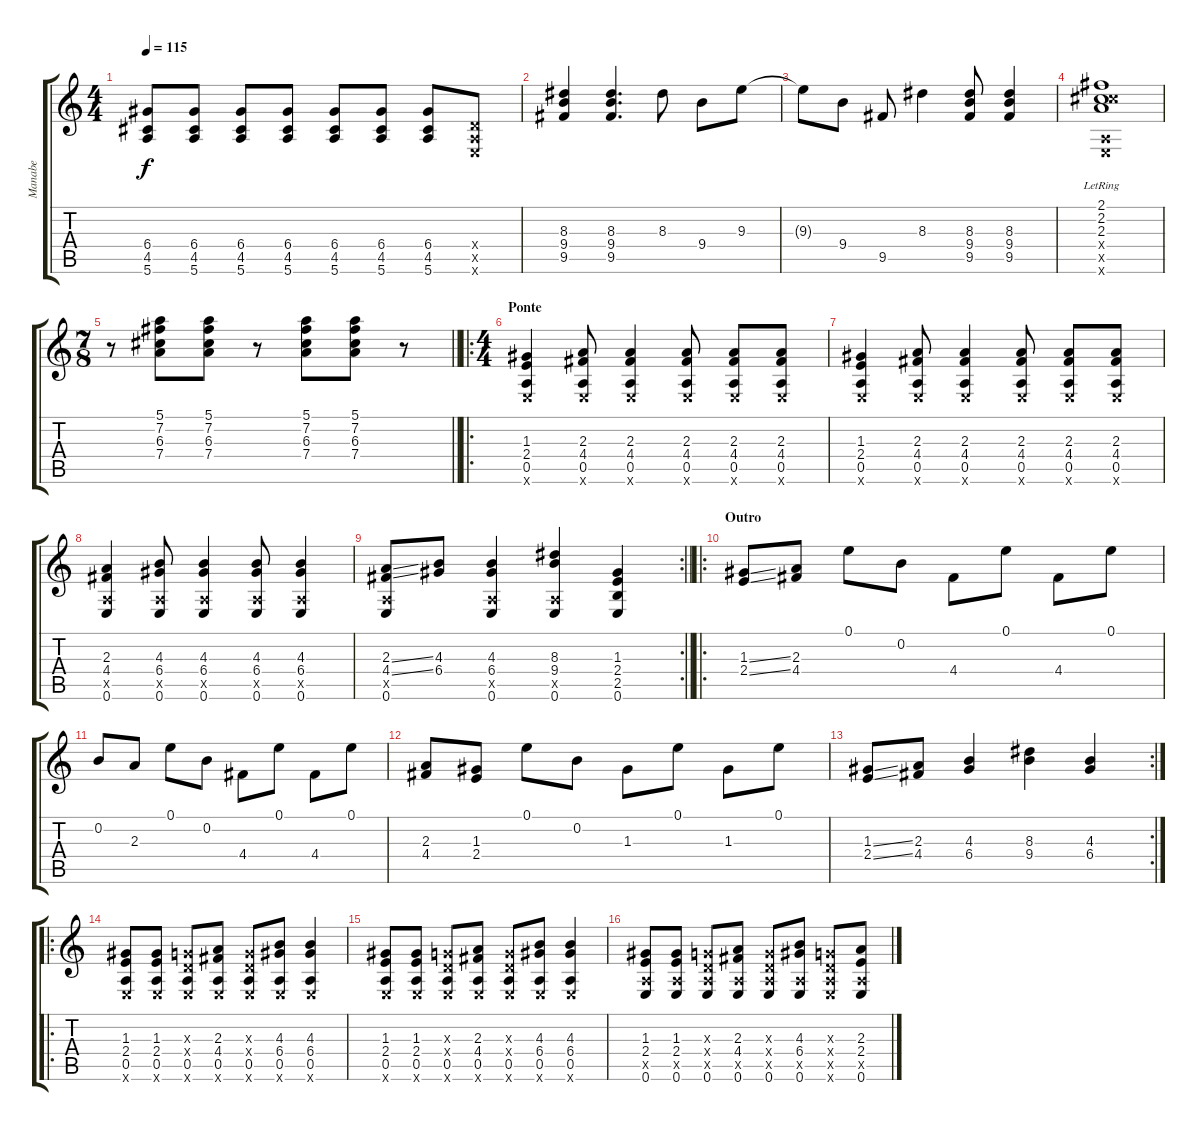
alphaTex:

\track ("Manabe" "Manabe") {instrument electricguitarjazz}
\staff {score tabs}
\tuning (E4 B3 G3 D3 A2 E2) {hide}
\ts (4 4)
\tempo 115
\clef g2
\ks c
(6.4 4.5 5.6).8{dy f} (6.4 4.5 5.6).8 (6.4 4.5 5.6).8 (6.4 4.5 5.6).8 (6.4 4.5 5.6).8 (6.4 4.5 5.6).8 (6.4 4.5 5.6).8 (0.4{x} 0.5{x} 0.6{x}).8 |
(8.3 9.4 9.5).4 (8.3 9.4 9.5).4{d} 8.3.8 9.4.8 9.3.8 |
9.3{t}.8 9.4.8 9.5.8 8.3.4 (8.3 9.4 9.5).8 (8.3 9.4 9.5).4 |
(2.1 2.2{lr} 2.3 11.4{x} 0.5{x} 0.6{x}).1 |
\ts (7 8)
\barLineRight lightlight
r.8 (5.1 7.2 6.3 7.4).8 (5.1 7.2 6.3 7.4).8 r.8 (5.1 7.2 6.3 7.4).8 (5.1 7.2 6.3 7.4).8 r.8 |
\ro
\ts (4 4)
\section ("" "Ponte")
(1.3 2.4 0.5 0.6{x}).4 (2.3 4.4 0.5 0.6{x}).8 (2.3 4.4 0.5 0.6{x}).4 (2.3 4.4 0.5 0.6{x}).8 (2.3 4.4 0.5 0.6{x}).8 (2.3 4.4 0.5 0.6{x}).8 |
(1.3 2.4 0.5 0.6{x}).4 (2.3 4.4 0.5 0.6{x}).8 (2.3 4.4 0.5 0.6{x}).4 (2.3 4.4 0.5 0.6{x}).8 (2.3 4.4 0.5 0.6{x}).8 (2.3 4.4 0.5 0.6{x}).8 |
(2.3 4.4 0.5{x} 0.6).4 (4.3 6.4 0.5{x} 0.6).8 (4.3 6.4 0.5{x} 0.6).4 (4.3 6.4 0.5{x} 0.6).8 (4.3 6.4 0.5{x} 0.6).4 |
\rc 2
\barLineRight lightlight
(2.3{ss} 4.4{ss} 0.5{x} 0.6).8 (4.3 6.4).8 (4.3 6.4 0.5{x} 0.6).4 (8.3 9.4 0.5{x} 0.6).4 (1.3 2.4 2.5 0.6).4 |
\ro
\section ("" "Outro")
(1.3{ss} 2.4{ss}).8{volume 11} (2.3 4.4).8 0.1.8 0.2.8 4.4.8 0.1.8 4.4.8 0.1.8 |
0.2.8 2.3.8 0.1.8 0.2.8 4.4.8 0.1.8 4.4.8 0.1.8 |
(2.3 4.4).8 (1.3 2.4).8 0.1.8 0.2.8 1.3.8 0.1.8 1.3.8 0.1.8 |
\rc 2
(1.3{ss} 2.4{ss}).8 (2.3 4.4).8 (4.3 6.4).4 (8.3 9.4).4 (4.3 6.4).4 |
\ro
(1.3 2.4 0.5 0.6{x}).8 (1.3 2.4 0.5 0.6{x}).8 (0.3{x} 0.4{x} 0.5 0.6{x}).8 (2.3 4.4 0.5 0.6{x}).8 (0.3{x} 0.4{x} 0.5 0.6{x}).8 (4.3 6.4 0.5 0.6{x}).8 (4.3 6.4 0.5 0.6{x}).4 |
(1.3 2.4 0.5 0.6{x}).8 (1.3 2.4 0.5 0.6{x}).8 (0.3{x} 0.4{x} 0.5 0.6{x}).8 (2.3 4.4 0.5 0.6{x}).8 (0.3{x} 0.4{x} 0.5 0.6{x}).8 (4.3 6.4 0.5 0.6{x}).8 (4.3 6.4 0.5 0.6{x}).4 |
(1.3 2.4 0.5{x} 0.6).8 (1.3 2.4 0.5{x} 0.6).8 (0.3{x} 0.4{x} 0.5{x} 0.6).8 (2.3 4.4 0.5{x} 0.6).8 (0.3{x} 0.4{x} 0.5{x} 0.6).8 (4.3 6.4 0.5{x} 0.6).8 (0.3{x} 0.4{x} 0.5{x} 0.6{x}).8 (2.3 2.4 0.5{x} 0.6).8
